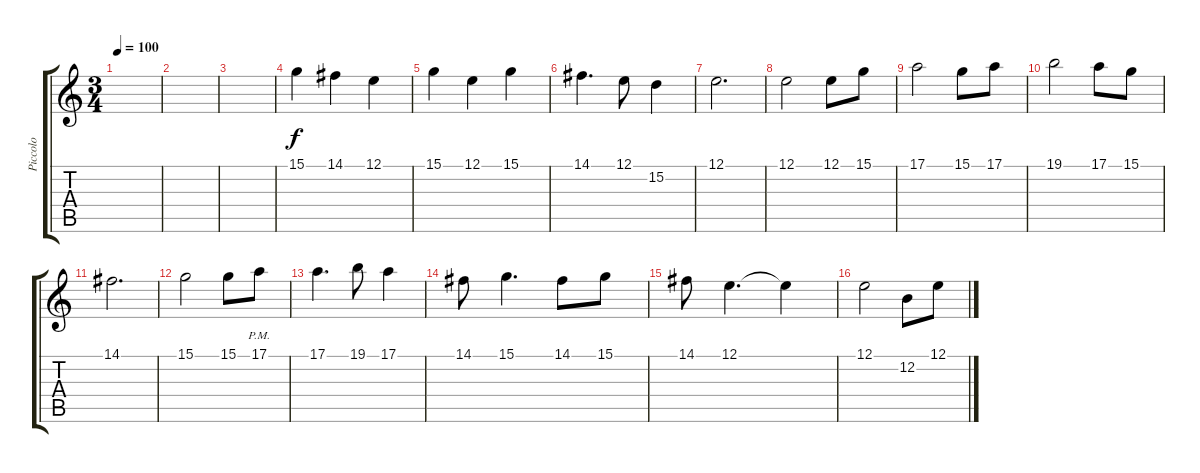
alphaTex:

\track ("Piccolo" "Piccolo") {instrument piccolo}
\staff {score tabs}
\tuning (E4 B3 G3 D3 A2 E2) {hide}
\ts (3 4)
\tempo 100
\clef g2
\ks c
|
|
|
15.1.4 14.1.4 12.1.4 |
15.1.4 12.1.4 15.1.4 |
14.1.4{d} 12.1.8 15.2.4 |
12.1.2{d} |
12.1.2 12.1.8 15.1.8 |
17.1.2 15.1.8 17.1.8 |
19.1.2 17.1.8 15.1.8 |
14.1.2{d} |
15.1.2 15.1.8 17.1{pm}.8 |
17.1.4{d} 19.1.8 17.1.4 |
14.1.8 15.1.4{d} 14.1.8 15.1.8 |
14.1.8 12.1.4{d} 12.1{t}.4 |
12.1.2 12.2.8 12.1.8
